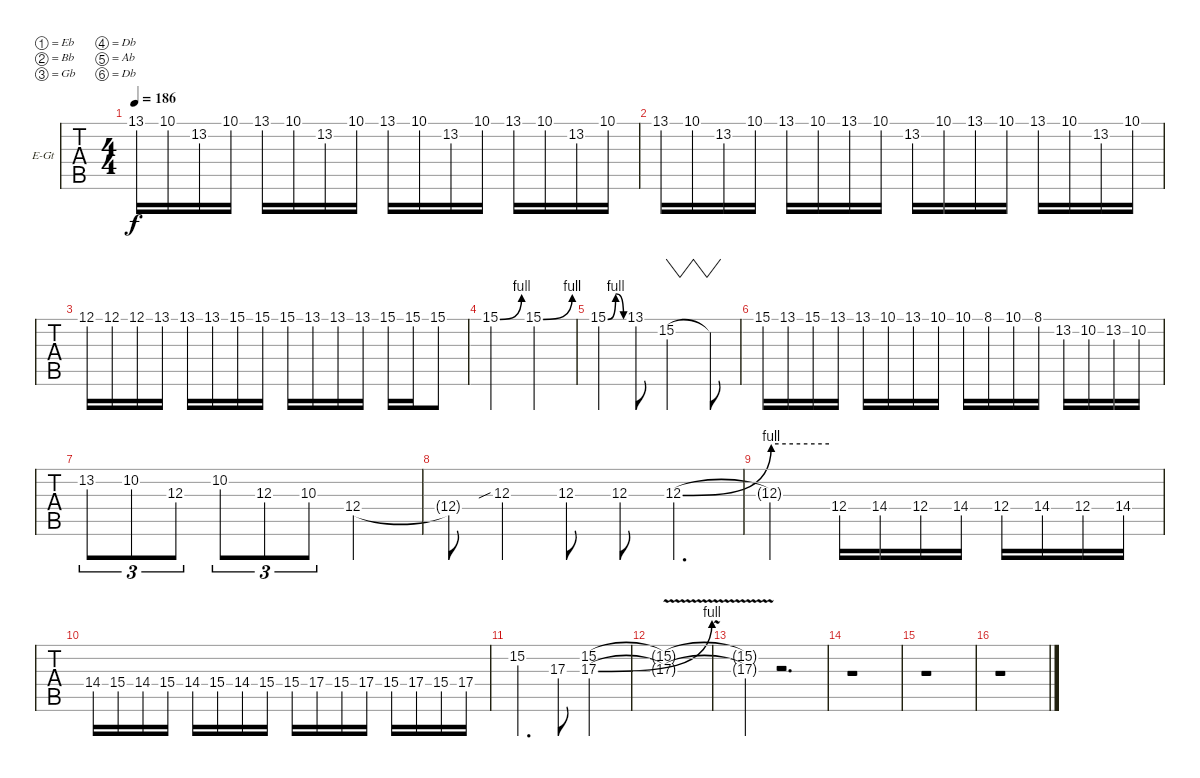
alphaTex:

\bracketExtendMode groupsimilarinstruments
\firstSystemTrackNameOrientation horizontal
\otherSystemsTrackNameOrientation horizontal
\track ("Solo Guitar" "E-Gt") {instrument distortionguitar}
\staff {tabs}
\tuning (Eb4 Bb3 Gb3 Db3 Ab2 Db2)
\ts (4 4)
\tempo 186
\clef g2
\ks db
13.1.16{dy f} 10.1.16 13.2.16 10.1.16 13.1.16 10.1.16 13.2.16 10.1.16 13.1.16 10.1.16 13.2.16 10.1.16 13.1.16 10.1.16 13.2.16 10.1.16 |
13.1.16 10.1.16 13.2.16 10.1.16 13.1.16 10.1.16 13.1.16 10.1.16 13.2.16 10.1.16 13.1.16 10.1.16 13.1.16 10.1.16 13.2.16 10.1.16 |
12.1.16 12.1.16 12.1.16 13.1.16 13.1.16 13.1.16 15.1.16 15.1.16 15.1.16 13.1.16 13.1.16 13.1.16 15.1.16 15.1.16 15.1.8 |
15.1{be (bend 0 0 60 4)}.2 15.1{be (bend 0 0 60 4)}.2 |
15.1{be (bendrelease 0 0 30 4 30 4 60 0)}.4 13.1.8 15.2.2{vw} 15.2{t}.8{vw} |
15.1.16 13.1.16 15.1.16 13.1.16 13.1.16 10.1.16 13.1.16 10.1.16 10.1.16 8.1.16 10.1.16 8.1.16 13.2.16 10.2.16 13.2.16 10.2.16 |
13.2.8{tu (3 2)} 10.2.8{tu (3 2)} 12.3.8{tu (3 2)} 10.2.8{tu (3 2)} 12.3.8{tu (3 2)} 10.3.8{tu (3 2)} 12.4.2 |
12.4{t}.8 12.3{sib}.4 12.3.8 12.3.8 12.3{be (bend 0 0 60 4)}.4{d} |
12.3{be (hold 0 4 60 4) t}.2 12.4.16 14.4.16 12.4.16 14.4.16 12.4.16 14.4.16 12.4.16 14.4.16 |
14.4.16 15.4.16 14.4.16 15.4.16 14.4.16 15.4.16 14.4.16 15.4.16 15.4.16 17.4.16 15.4.16 17.4.16 15.4.16 17.4.16 15.4.16 17.4.16 |
15.2.4{d} 17.3.8 (15.2 17.3{be (bend 0 0 60 4)}).2 |
(15.2{v t} 17.3{v t}).1 |
(15.2{v t} 17.3{v t}).4 r.2{d} |
r.1 |
r.1 |
r.1
